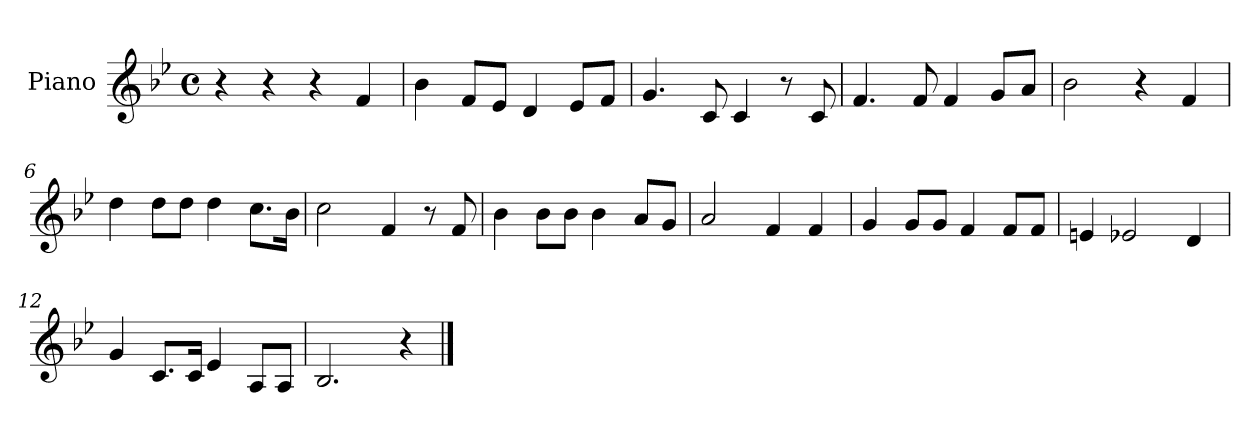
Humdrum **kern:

**kern
*part1
*staff1
*I"Piano
*I'Pno
*clefG2
*k[b-e-]
*B-:
*M4/4
*met(c)
=1
4r
4r
4r
4f/
=2
4b-\
8f/L
8e-/J
4d/
8e-/L
8f/J
=3
4.g/
8c/
4c/
8r
8c/
=4
4.f/
8f/
4f/
8g/L
8a/J
=5
2b-\
4r
4f/
=6
4dd\
8dd\L
8dd\J
4dd\
8.cc\L
16b-\Jk
=7
2cc\
4f/
8r
8f/
=8
4b-\
8b-\L
8b-\J
4b-\
8a/L
8g/J
=9
2a/
4f/
4f/
=10
4g/
8g/L
8g/J
4f/
8f/L
8f/J
=11
4en/
2e-X/
4d/
=12
4g/
8.c/L
16c/Jk
4e-/
8A/L
8A/J
=13
2.B-/
4r
==
*-
